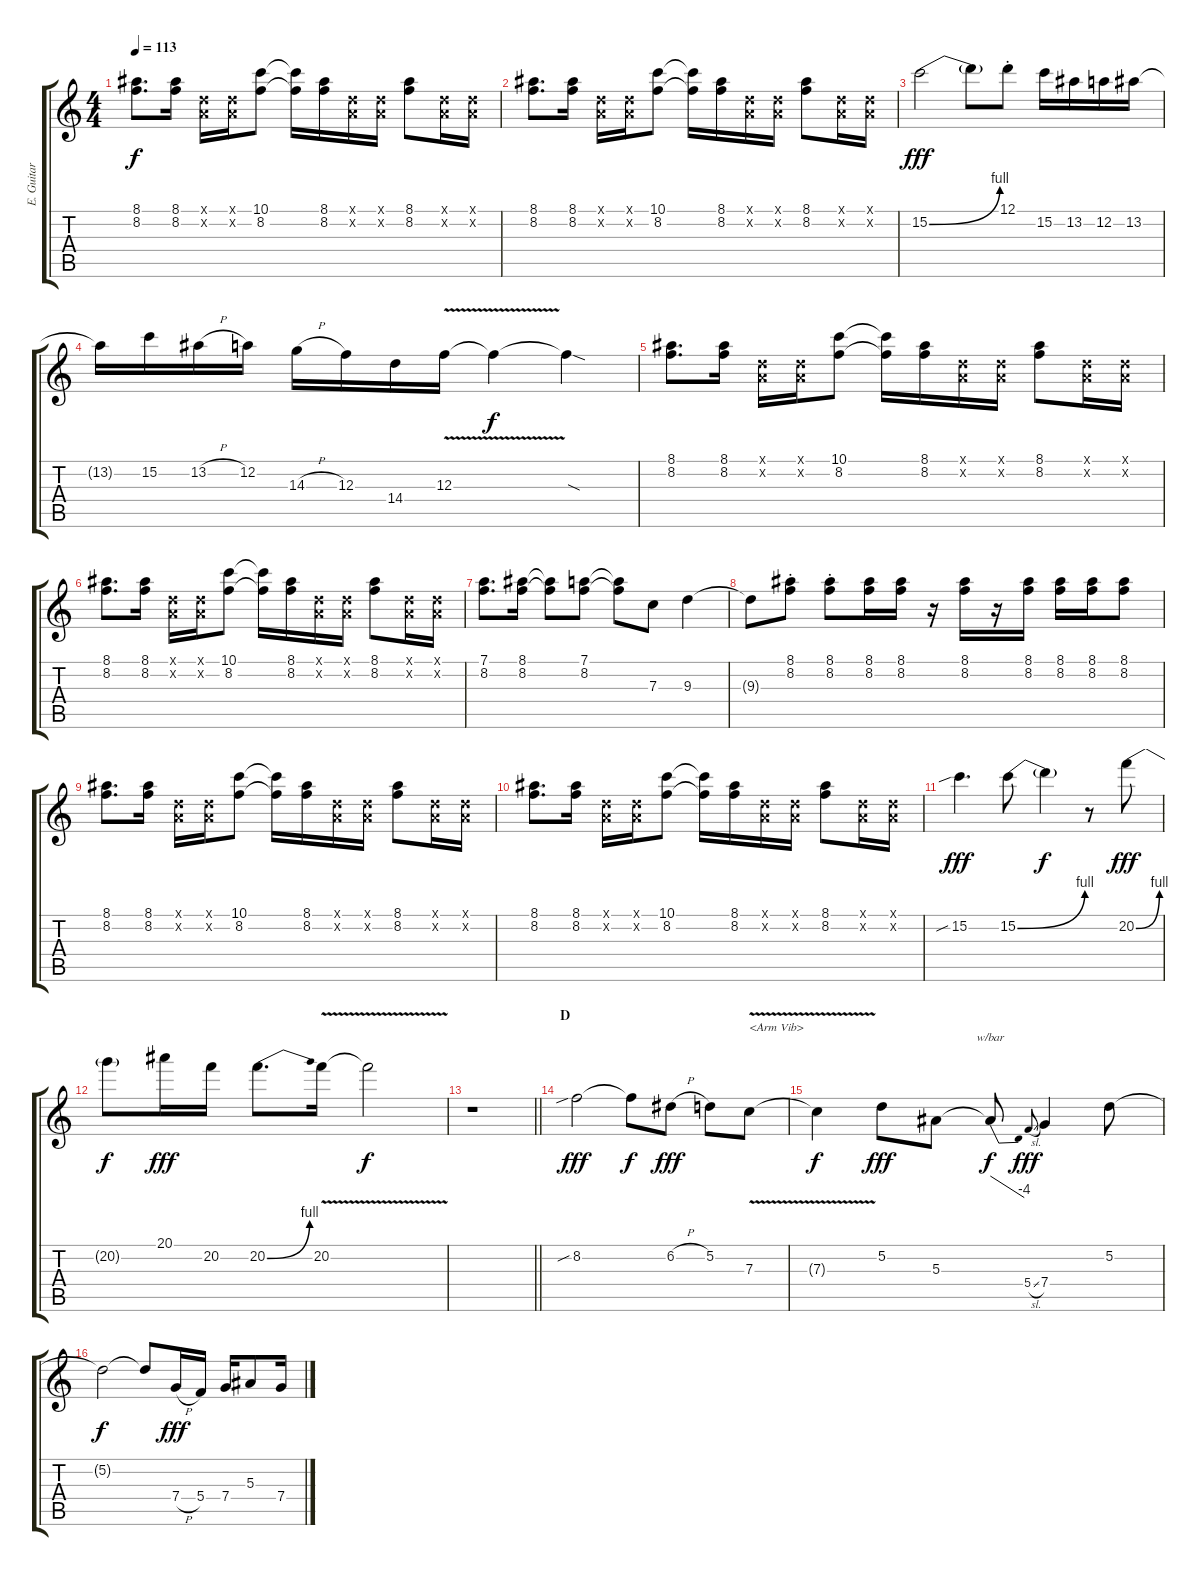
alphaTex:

\track ("E. Guitar I" "E. Guitar ") {instrument electricguitarjazz}
\staff {score tabs}
\tuning (D4 A3 F3 C3 G2 D2) {hide}
\ts (4 4)
\tempo 113
\clef g2
\ks c
(8.1 8.2).8{d dy f} (8.1 8.2).16 (0.1{x} 0.2{x}).16 (0.1{x} 0.2{x}).16 (10.1 8.2).8 (10.1{t} 8.2{t}).16 (8.1 8.2).16 (0.1{x} 0.2{x}).16 (0.1{x} 0.2{x}).16 (8.1 8.2).8 (0.1{x} 0.2{x}).16 (0.1{x} 0.2{x}).16 |
(8.1 8.2).8{d} (8.1 8.2).16 (0.1{x} 0.2{x}).16 (0.1{x} 0.2{x}).16 (10.1 8.2).8 (10.1{t} 8.2{t}).16 (8.1 8.2).16 (0.1{x} 0.2{x}).16 (0.1{x} 0.2{x}).16 (8.1 8.2).8 (0.1{x} 0.2{x}).16 (0.1{x} 0.2{x}).16 |
15.2{be (bend 0 0 60 4)}.2{dy fff} 15.2{t}.8 12.1{st}.8 15.2.16 13.2.16 12.2.16 13.2.16 |
13.2{t}.16 15.2.16 13.2{h}.16 12.2.16 14.3{h}.16 12.3.16 14.4.16 12.3{v}.16 12.3{t}.4{dy f} 12.3{sod t}.4 |
(8.1 8.2).8{d} (8.1 8.2).16 (0.1{x} 0.2{x}).16 (0.1{x} 0.2{x}).16 (10.1 8.2).8 (10.1{t} 8.2{t}).16 (8.1 8.2).16 (0.1{x} 0.2{x}).16 (0.1{x} 0.2{x}).16 (8.1 8.2).8 (0.1{x} 0.2{x}).16 (0.1{x} 0.2{x}).16 |
(8.1 8.2).8{d} (8.1 8.2).16 (0.1{x} 0.2{x}).16 (0.1{x} 0.2{x}).16 (10.1 8.2).8 (10.1{t} 8.2{t}).16 (8.1 8.2).16 (0.1{x} 0.2{x}).16 (0.1{x} 0.2{x}).16 (8.1 8.2).8 (0.1{x} 0.2{x}).16 (0.1{x} 0.2{x}).16 |
(7.1 8.2).8{d} (8.1 8.2).16 (8.1{t} 8.2{t}).8 (7.1 8.2).8 (7.1{t} 8.2{t}).8 7.3.8 9.3.4 |
9.3{t}.8 (8.1{st} 8.2{st}).8 (8.1{st} 8.2{st}).8 (8.1 8.2).16 (8.1 8.2).16 r.16 (8.1 8.2).16 r.16 (8.1 8.2).16 (8.1 8.2).16 (8.1 8.2).16 (8.1 8.2).8 |
(8.1 8.2).8{d} (8.1 8.2).16 (0.1{x} 0.2{x}).16 (0.1{x} 0.2{x}).16 (10.1 8.2).8 (10.1{t} 8.2{t}).16 (8.1 8.2).16 (0.1{x} 0.2{x}).16 (0.1{x} 0.2{x}).16 (8.1 8.2).8 (0.1{x} 0.2{x}).16 (0.1{x} 0.2{x}).16 |
(8.1 8.2).8{d} (8.1 8.2).16 (0.1{x} 0.2{x}).16 (0.1{x} 0.2{x}).16 (10.1 8.2).8 (10.1{t} 8.2{t}).16 (8.1 8.2).16 (0.1{x} 0.2{x}).16 (0.1{x} 0.2{x}).16 (8.1 8.2).8 (0.1{x} 0.2{x}).16 (0.1{x} 0.2{x}).16 |
15.2{sib}.4{d dy fff} 15.2{be (bend 0 0 60 4)}.8 15.2{t}.4{dy f} r.8 20.2{be (bend 0 0 60 4)}.8{dy fff} |
20.2{t}.8{dy f} 20.1.16{dy fff} 20.2.16 20.2{be (bend 0 0 60 4)}.8{d} 20.2{v}.16 20.2{t}.2{dy f} |
\barLineRight lightlight
r.1 |
\section ("" "D")
8.2{sib}.2{dy fff} 8.2{t}.8{dy f} 6.2{h}.8{dy fff} 5.2.8 7.3{v}.8{txt "<Arm Vib>"} |
7.3{t}.4{dy f} 5.2.8{dy fff} 5.3.8 5.3{t}.8{tbe (dive default 0 0 60 -16) dy f} 5.4{sl}.8{gr onbeat dy fff} 7.4.4 5.2.8 |
5.2{t}.2{dy f} 5.2{t}.8 7.4{h}.16{dy fff} 5.4.16 7.4.16 5.3.8 7.4.16
